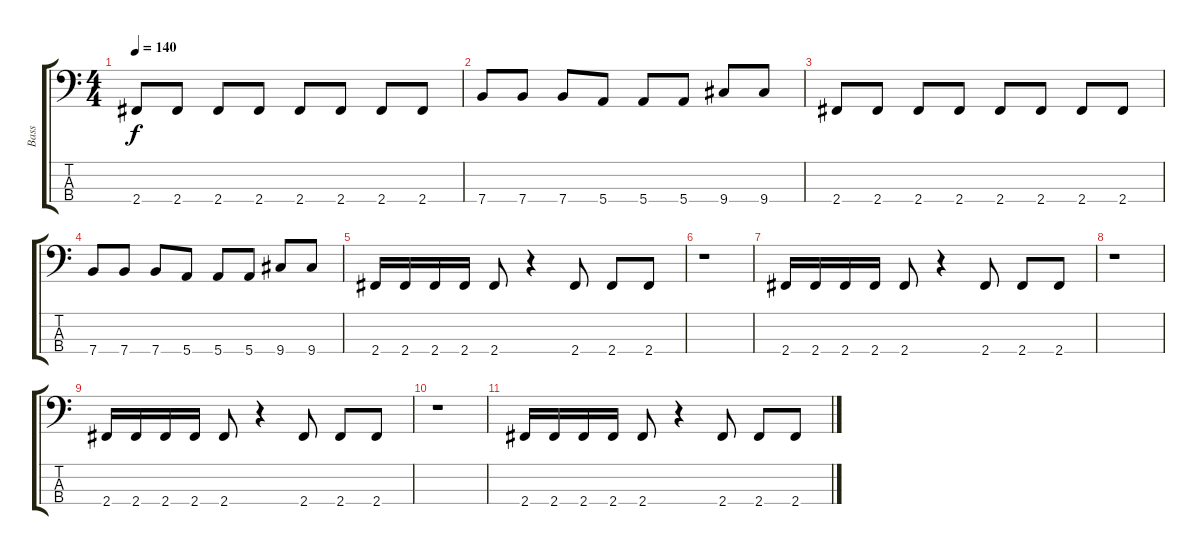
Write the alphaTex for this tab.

\track ("Bass" "Bass") {instrument electricbasspick}
\staff {score tabs}
\tuning (G2 D2 A1 E1) {hide}
\ts (4 4)
\tempo 140
\clef f4
\ks c
2.4.8{dy f} 2.4.8 2.4.8 2.4.8 2.4.8 2.4.8 2.4.8 2.4.8 |
7.4.8 7.4.8 7.4.8 5.4.8 5.4.8 5.4.8 9.4.8 9.4.8 |
2.4.8 2.4.8 2.4.8 2.4.8 2.4.8 2.4.8 2.4.8 2.4.8 |
7.4.8 7.4.8 7.4.8 5.4.8 5.4.8 5.4.8 9.4.8 9.4.8 |
2.4.16 2.4.16 2.4.16 2.4.16 2.4.8 r.4 2.4.8 2.4.8 2.4.8 |
r.1 |
2.4.16 2.4.16 2.4.16 2.4.16 2.4.8 r.4 2.4.8 2.4.8 2.4.8 |
r.1 |
2.4.16 2.4.16 2.4.16 2.4.16 2.4.8 r.4 2.4.8 2.4.8 2.4.8 |
r.1 |
2.4.16 2.4.16 2.4.16 2.4.16 2.4.8 r.4 2.4.8 2.4.8 2.4.8
